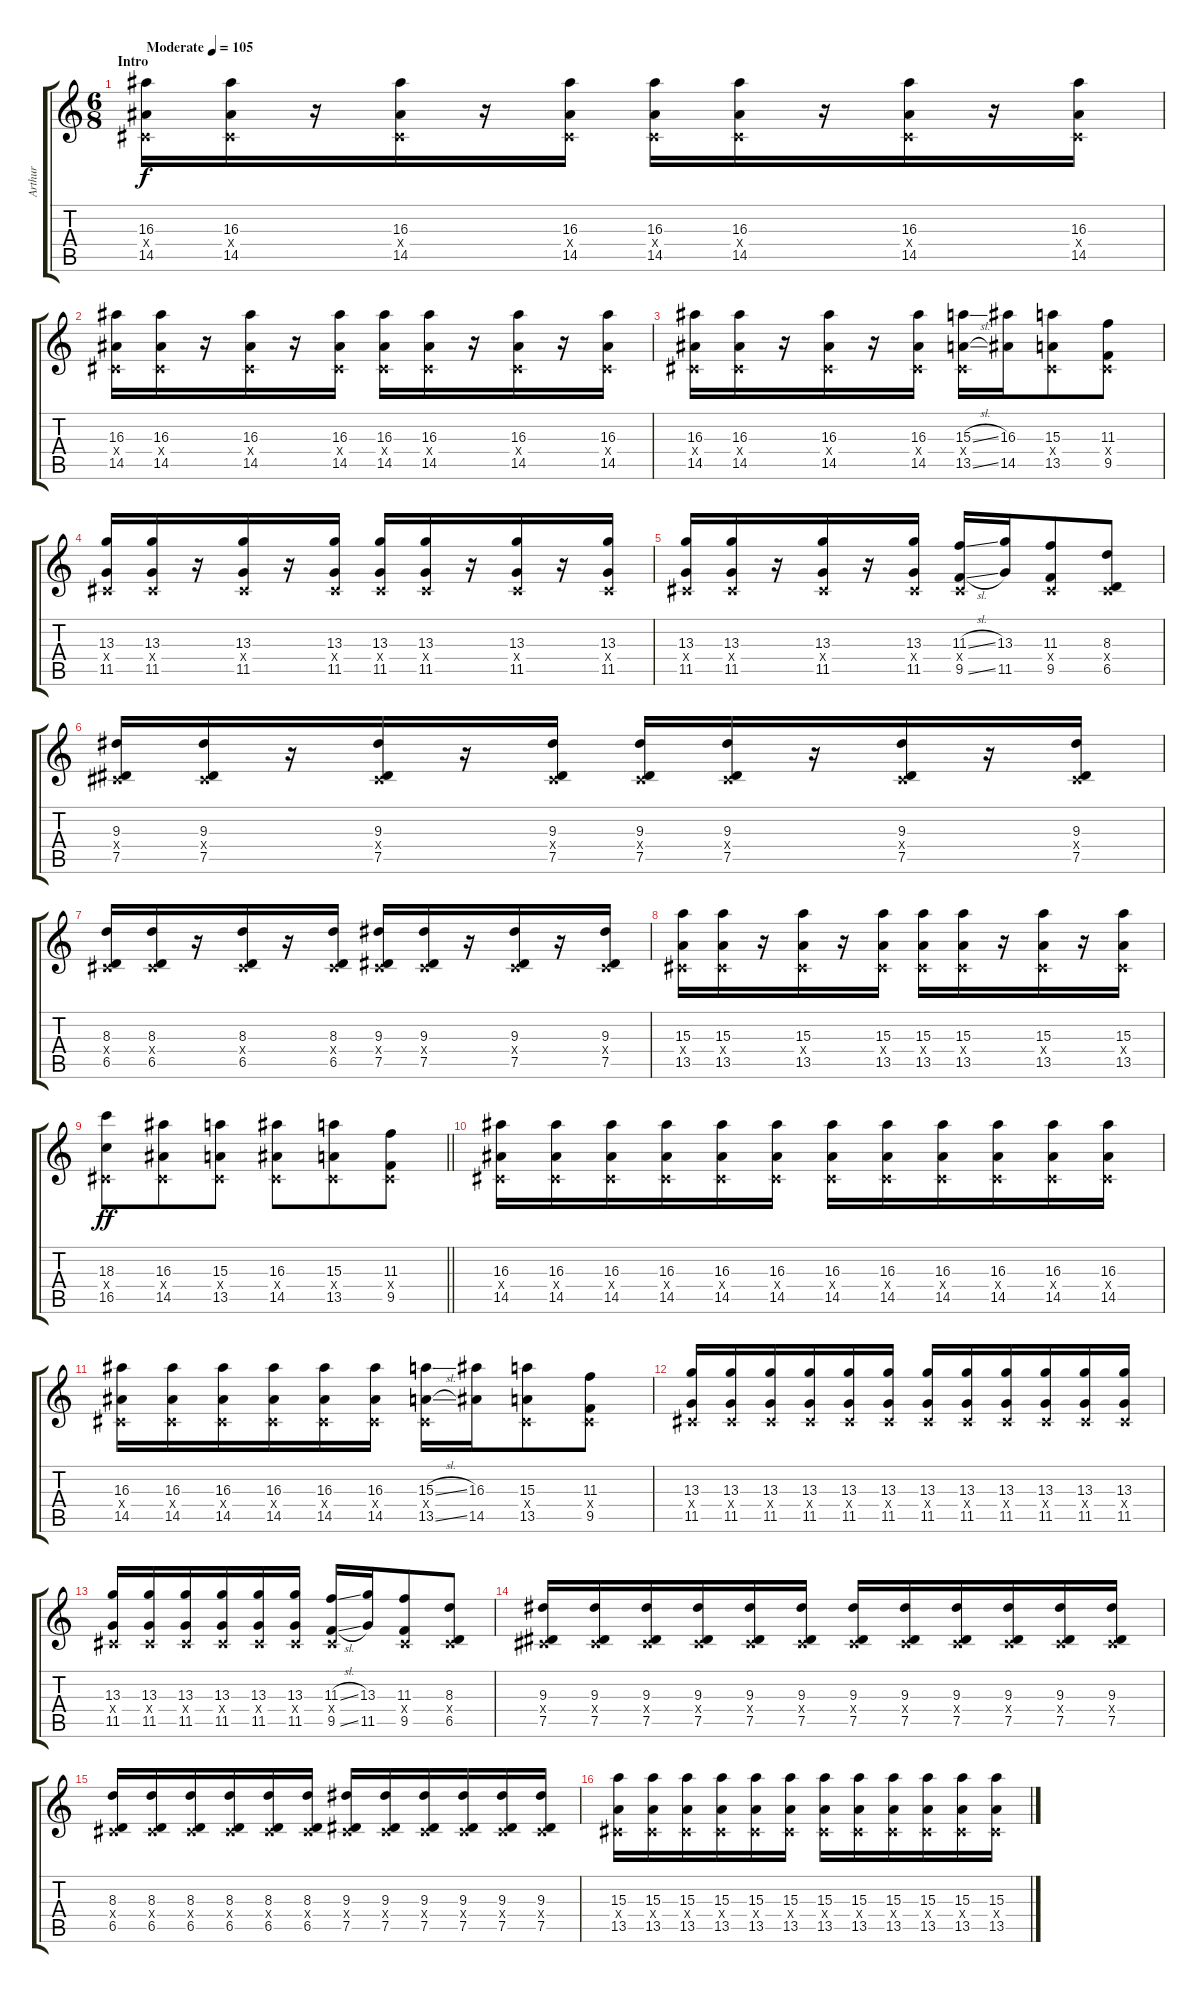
\track ("Arthur" "Arthur") {instrument distortionguitar}
\staff {score tabs}
\tuning (Eb4 Bb3 Gb3 Db3 Ab2 Eb2) {hide}
\ts (6 8)
\section ("" "Intro")
\tempo (105 "Moderate")
\clef g2
\ks c
(16.3 0.4{x} 14.5).16{dy f instrument distortionguitar} (16.3 0.4{x} 14.5).16 r.16 (16.3 0.4{x} 14.5).16 r.16 (16.3 0.4{x} 14.5).16 (16.3 0.4{x} 14.5).16 (16.3 0.4{x} 14.5).16 r.16 (16.3 0.4{x} 14.5).16 r.16 (16.3 0.4{x} 14.5).16 |
(16.3 0.4{x} 14.5).16 (16.3 0.4{x} 14.5).16 r.16 (16.3 0.4{x} 14.5).16 r.16 (16.3 0.4{x} 14.5).16 (16.3 0.4{x} 14.5).16 (16.3 0.4{x} 14.5).16 r.16 (16.3 0.4{x} 14.5).16 r.16 (16.3 0.4{x} 14.5).16 |
(16.3 0.4{x} 14.5).16 (16.3 0.4{x} 14.5).16 r.16 (16.3 0.4{x} 14.5).16 r.16 (16.3 0.4{x} 14.5).16 (15.3{sl} 0.4{x} 13.5{sl}).16 (16.3 14.5).16 (15.3 0.4{x} 13.5).8 (11.3 0.4{x} 9.5).8 |
(13.3 0.4{x} 11.5).16 (13.3 0.4{x} 11.5).16 r.16 (13.3 0.4{x} 11.5).16 r.16 (13.3 0.4{x} 11.5).16 (13.3 0.4{x} 11.5).16 (13.3 0.4{x} 11.5).16 r.16 (13.3 0.4{x} 11.5).16 r.16 (13.3 0.4{x} 11.5).16 |
(13.3 0.4{x} 11.5).16 (13.3 0.4{x} 11.5).16 r.16 (13.3 0.4{x} 11.5).16 r.16 (13.3 0.4{x} 11.5).16 (11.3{sl} 0.4{x} 9.5{sl}).16 (13.3 11.5).16 (11.3 0.4{x} 9.5).8 (8.3 0.4{x} 6.5).8 |
(9.3 0.4{x} 7.5).16 (9.3 0.4{x} 7.5).16 r.16 (9.3 0.4{x} 7.5).16 r.16 (9.3 0.4{x} 7.5).16 (9.3 0.4{x} 7.5).16 (9.3 0.4{x} 7.5).16 r.16 (9.3 0.4{x} 7.5).16 r.16 (9.3 0.4{x} 7.5).16 |
(8.3 0.4{x} 6.5).16 (8.3 0.4{x} 6.5).16 r.16 (8.3 0.4{x} 6.5).16 r.16 (8.3 0.4{x} 6.5).16 (9.3 0.4{x} 7.5).16 (9.3 0.4{x} 7.5).16 r.16 (9.3 0.4{x} 7.5).16 r.16 (9.3 0.4{x} 7.5).16 |
(15.3 0.4{x} 13.5).16 (15.3 0.4{x} 13.5).16 r.16 (15.3 0.4{x} 13.5).16 r.16 (15.3 0.4{x} 13.5).16 (15.3 0.4{x} 13.5).16 (15.3 0.4{x} 13.5).16 r.16 (15.3 0.4{x} 13.5).16 r.16 (15.3 0.4{x} 13.5).16 |
\barLineRight lightlight
(18.3 0.4{x} 16.5).8{dy ff} (16.3 0.4{x} 14.5).8 (15.3 0.4{x} 13.5).8 (16.3 0.4{x} 14.5).8 (15.3 0.4{x} 13.5).8 (11.3 0.4{x} 9.5).8 |
\section ("" "")
(16.3 0.4{x} 14.5).16 (16.3 0.4{x} 14.5).16 (16.3 0.4{x} 14.5).16 (16.3 0.4{x} 14.5).16 (16.3 0.4{x} 14.5).16 (16.3 0.4{x} 14.5).16 (16.3 0.4{x} 14.5).16 (16.3 0.4{x} 14.5).16 (16.3 0.4{x} 14.5).16 (16.3 0.4{x} 14.5).16 (16.3 0.4{x} 14.5).16 (16.3 0.4{x} 14.5).16 |
(16.3 0.4{x} 14.5).16 (16.3 0.4{x} 14.5).16 (16.3 0.4{x} 14.5).16 (16.3 0.4{x} 14.5).16 (16.3 0.4{x} 14.5).16 (16.3 0.4{x} 14.5).16 (15.3{sl} 0.4{x} 13.5{sl}).16 (16.3 14.5).16 (15.3 0.4{x} 13.5).8 (11.3 0.4{x} 9.5).8 |
(13.3 0.4{x} 11.5).16 (13.3 0.4{x} 11.5).16 (13.3 0.4{x} 11.5).16 (13.3 0.4{x} 11.5).16 (13.3 0.4{x} 11.5).16 (13.3 0.4{x} 11.5).16 (13.3 0.4{x} 11.5).16 (13.3 0.4{x} 11.5).16 (13.3 0.4{x} 11.5).16 (13.3 0.4{x} 11.5).16 (13.3 0.4{x} 11.5).16 (13.3 0.4{x} 11.5).16 |
(13.3 0.4{x} 11.5).16 (13.3 0.4{x} 11.5).16 (13.3 0.4{x} 11.5).16 (13.3 0.4{x} 11.5).16 (13.3 0.4{x} 11.5).16 (13.3 0.4{x} 11.5).16 (11.3{sl} 0.4{x} 9.5{sl}).16 (13.3 11.5).16 (11.3 0.4{x} 9.5).8 (8.3 0.4{x} 6.5).8 |
(9.3 0.4{x} 7.5).16 (9.3 0.4{x} 7.5).16 (9.3 0.4{x} 7.5).16 (9.3 0.4{x} 7.5).16 (9.3 0.4{x} 7.5).16 (9.3 0.4{x} 7.5).16 (9.3 0.4{x} 7.5).16 (9.3 0.4{x} 7.5).16 (9.3 0.4{x} 7.5).16 (9.3 0.4{x} 7.5).16 (9.3 0.4{x} 7.5).16 (9.3 0.4{x} 7.5).16 |
(8.3 0.4{x} 6.5).16 (8.3 0.4{x} 6.5).16 (8.3 0.4{x} 6.5).16 (8.3 0.4{x} 6.5).16 (8.3 0.4{x} 6.5).16 (8.3 0.4{x} 6.5).16 (9.3 0.4{x} 7.5).16 (9.3 0.4{x} 7.5).16 (9.3 0.4{x} 7.5).16 (9.3 0.4{x} 7.5).16 (9.3 0.4{x} 7.5).16 (9.3 0.4{x} 7.5).16 |
(15.3 0.4{x} 13.5).16 (15.3 0.4{x} 13.5).16 (15.3 0.4{x} 13.5).16 (15.3 0.4{x} 13.5).16 (15.3 0.4{x} 13.5).16 (15.3 0.4{x} 13.5).16 (15.3 0.4{x} 13.5).16 (15.3 0.4{x} 13.5).16 (15.3 0.4{x} 13.5).16 (15.3 0.4{x} 13.5).16 (15.3 0.4{x} 13.5).16 (15.3 0.4{x} 13.5).16
